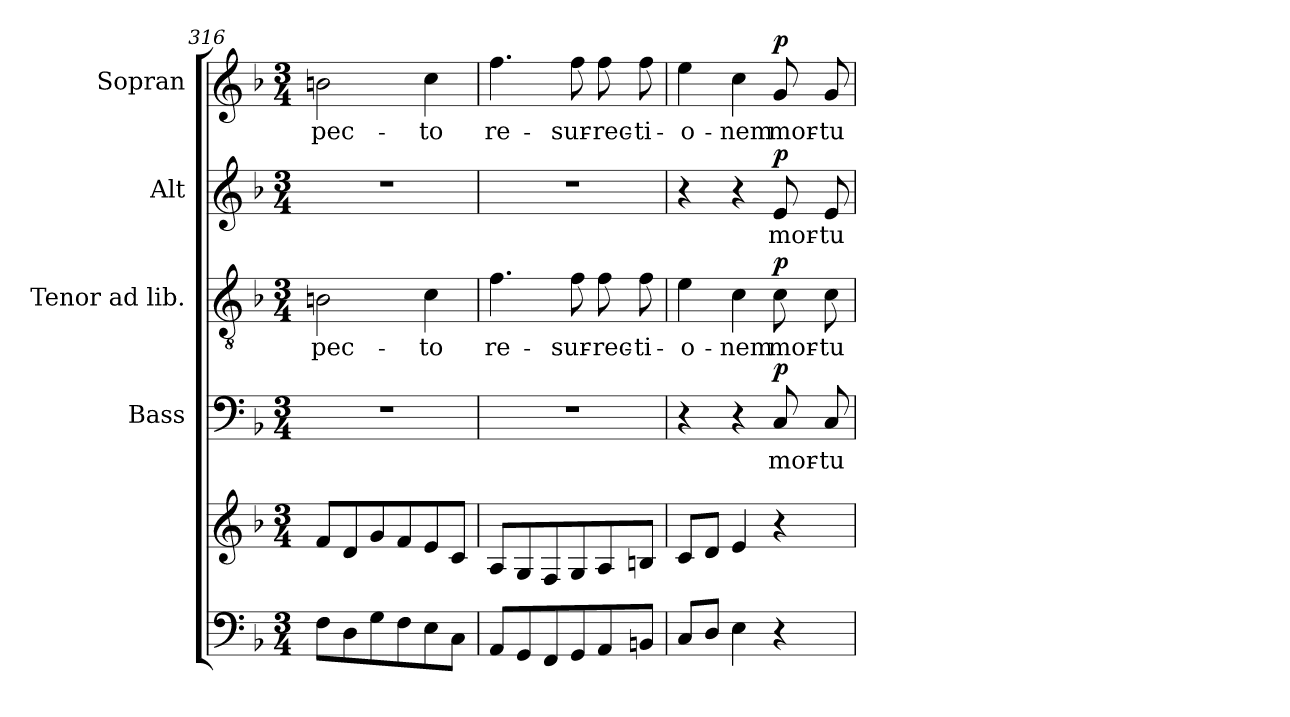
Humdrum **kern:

**kern	**kern	**kern	**text	**dynam	**kern	**text	**dynam	**kern	**text	**dynam	**kern	**text	**dynam
*part5	*part5	*part4	*part4	*part4	*part3	*part3	*part3	*part2	*part2	*part2	*part1	*part1	*part1
*staff6	*staff5	*staff4	*staff4	*staff4	*staff3	*staff3	*staff3	*staff2	*staff2	*staff2	*staff1	*staff1	*staff1
*	*	*I"Bass	*	*	*I"Tenor ad lib.	*	*	*I"Alt	*	*	*I"Sopran	*	*
*	*	*I'B.	*	*	*I'T.	*	*	*I'A.	*	*	*I'S.	*	*
*clefF4	*clefG2	*clefF4	*	*	*clefGv2	*	*	*clefG2	*	*	*clefG2	*	*
*k[b-]	*k[b-]	*k[b-]	*	*	*k[b-]	*	*	*k[b-]	*	*	*k[b-]	*	*
*F:	*F:	*F:	*	*	*F:	*	*	*F:	*	*	*F:	*	*
*M3/4	*M3/4	*M3/4	*	*	*M3/4	*	*	*M3/4	*	*	*M3/4	*	*
=316	=316	=316	=316	=316	=316	=316	=316	=316	=316	=316	=316	=316	=316
!	!	!	!	!	!	!LO:LY:b	!	!	!	!	!	!LO:LY:b	!
8F\L	8f/L	2.r	.	.	2Bn\	-pec-	.	2.r	.	.	2bn\	-pec-	.
8D\	8d/	.	.	.	.	.	.	.	.	.	.	.	.
8G\	8g/	.	.	.	.	.	.	.	.	.	.	.	.
8F\	8f/	.	.	.	.	.	.	.	.	.	.	.	.
!	!	!	!	!	!	!LO:LY:b	!	!	!	!	!	!LO:LY:b	!
8E\	8e/	.	.	.	4c\	-to	.	.	.	.	4cc\	-to	.
8C\J	8c/J	.	.	.	.	.	.	.	.	.	.	.	.
=317	=317	=317	=317	=317	=317	=317	=317	=317	=317	=317	=317	=317	=317
!	!	!	!	!	!	!LO:LY:b	!	!	!	!	!	!LO:LY:b	!
8AA/L	8A/L	2.r	.	.	4.f\	re-	.	2.r	.	.	4.ff\	re-	.
8GG/	8G/	.	.	.	.	.	.	.	.	.	.	.	.
8FF/	8F/	.	.	.	.	.	.	.	.	.	.	.	.
!	!	!	!	!	!	!LO:LY:b	!	!	!	!	!	!LO:LY:b	!
8GG/	8G/	.	.	.	8f\	-sur-	.	.	.	.	8ff\	-sur-	.
!	!	!	!	!	!	!LO:LY:b	!	!	!	!	!	!LO:LY:b	!
8AA/	8A/	.	.	.	8f\	-rec-	.	.	.	.	8ff\	-rec-	.
!	!	!	!	!	!	!LO:LY:b	!	!	!	!	!	!LO:LY:b	!
8BBn/J	8Bn/J	.	.	.	8f\	-ti-	.	.	.	.	8ff\	-ti-	.
=318	=318	=318	=318	=318	=318	=318	=318	=318	=318	=318	=318	=318	=318
!	!	!	!	!	!	!LO:LY:b	!	!	!	!	!	!LO:LY:b	!
8C/L	8c/L	4r	.	.	4e\	-o-	.	4r	.	.	4ee\	-o-	.
8D/J	8d/J	.	.	.	.	.	.	.	.	.	.	.	.
!	!	!	!	!	!	!LO:LY:b	!	!	!	!	!	!LO:LY:b	!
4E\	4e/	4r	.	.	4c\	-nem	.	4r	.	.	4cc\	-nem	.
!	!	!	!LO:LY:b	!LO:DY:a	!	!LO:LY:b	!LO:DY:a	!	!LO:LY:b	!LO:DY:a	!	!LO:LY:b	!LO:DY:a
4r	4r	8C/	mor-	p	8c\	mor-	p	8e/	mor-	p	8g/	mor-	p
!	!	!	!LO:LY:b	!	!	!LO:LY:b	!	!	!LO:LY:b	!	!	!LO:LY:b	!
.	.	8C/	-tu-	.	8c\	-tu-	.	8e/	-tu-	.	8g/	-tu-	.
=	=	=	=	=	=	=	=	=	=	=	=	=	=
*-	*-	*-	*-	*-	*-	*-	*-	*-	*-	*-	*-	*-	*-
